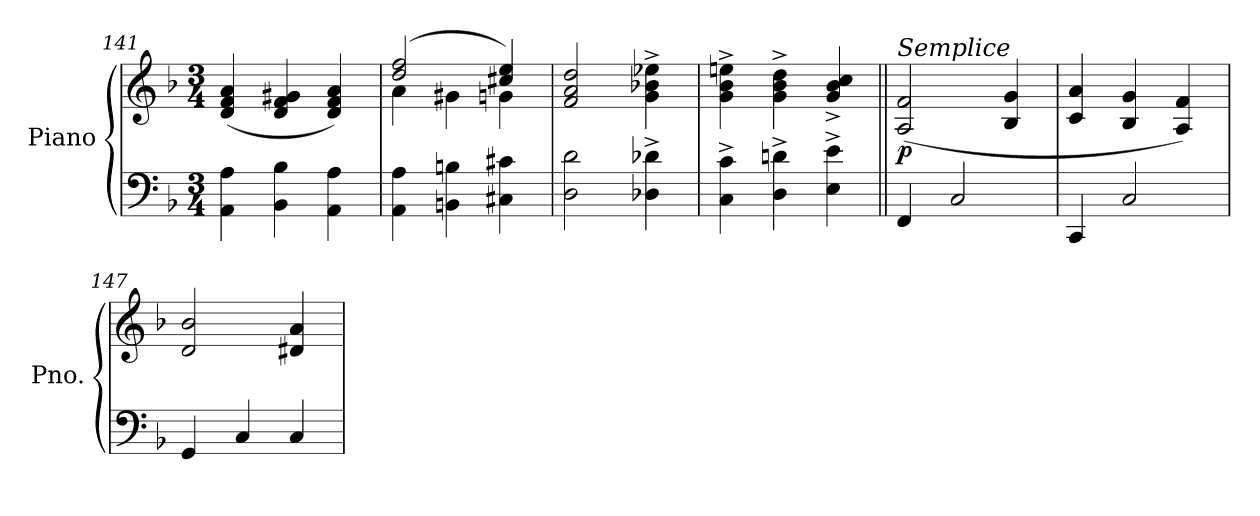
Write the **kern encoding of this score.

**kern	**kern	**dynam
*part1	*part1	*part1
*staff2	*staff1	*staff1/2
*I"Piano	*	*
*I'Pno.	*	*
*clefF4	*clefG2	*
*k[b-]	*k[b-]	*
*M3/4	*M3/4	*
=141	=141	=141
4AA\ 4A\	(>4d/ 4f/ 4a/	.
4BB-\ 4B-\	4d/ 4f/ 4g#X/	.
4AA\ 4A\	4d/ 4f/ 4a/)	.
=142	=142	=142
*	*^	*
4AA\ 4A\	(>2dd/ 2ff/	4a\	.
4BBn\ 4Bn\	.	4g#X\	.
4C#X\ 4c#X\	4cc#X/ 4ee/)	4gn\	.
*	*v	*v	*
=143	=143	=143
2D\ 2d\	2f/ 2a/ 2dd/	.
4D-X\^ 4d-X\^	4g\^ 4b-X\^ 4ee-X\^	.
=144	=144	=144
4C\^ 4c\^	4g\^ 4b-\^ 4een\^	.
4D\^ 4dn\^	4g\^ 4b-\^ 4dd\^	.
4E\^ 4e\^	4g/^ 4b-/^ 4cc/^	.
!!LO:PB:g=z
=145||	=145||	=145||
!	!LO:TX:a:i:t=Semplice	!
!	!	!LO:DY:b
4FF/	(<2A/ 2f/	p
2C/	.	.
.	4B-/ 4g/	.
=146	=146	=146
4CC/	4c/ 4a/	.
2C/	4B-/ 4g/	.
.	4A/ 4f/)	.
=147	=147	=147
4GG/	2d/ 2b-/	.
4C/	.	.
4C/	4d#X/ 4a/	.
=	=	=
*-	*-	*-
